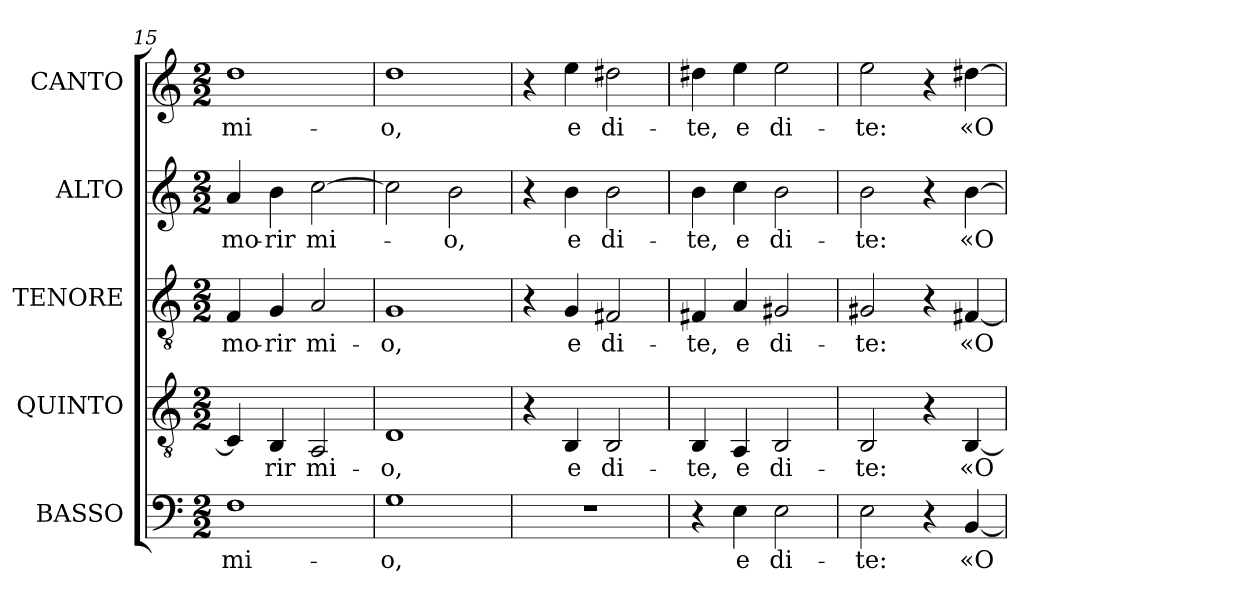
**kern	**text	**kern	**text	**kern	**text	**kern	**text	**kern	**text
*part5	*part5	*part4	*part4	*part3	*part3	*part2	*part2	*part1	*part1
*staff5	*staff5	*staff4	*staff4	*staff3	*staff3	*staff2	*staff2	*staff1	*staff1
*I"BASSO	*	*I"QUINTO	*	*I"TENORE	*	*I"ALTO	*	*I"CANTO	*
*I'B	*	*I'T	*	*I'T.	*	*	*	*	*
*clefF4	*	*clefGv2	*	*clefGv2	*	*clefG2	*	*clefG2	*
*k[]	*	*k[]	*	*k[]	*	*k[]	*	*k[]	*
*C:	*	*C:	*	*C:	*	*C:	*	*C:	*
*M2/2	*	*M2/2	*	*M2/2	*	*M2/2	*	*M2/2	*
=15	=15	=15	=15	=15	=15	=15	=15	=15	=15
!	!LO:LY:b:color=#000000	!	!	!	!	!	!	!	!
!	!	!	!	!	!LO:LY:b:color=#000000	!	!	!	!
!	!	!	!	!	!	!	!LO:LY:b:color=#000000	!	!
!	!	!	!	!	!	!	!	!	!LO:LY:b:color=#000000
1Fi	mi-	4Ci/]	.	4Fi/	mo-	4ai/	mo-	1ddi	mi-
!	!	!	!LO:LY:b:color=#000000	!	!	!	!	!	!
!	!	!	!	!	!LO:LY:b:color=#000000	!	!	!	!
!	!	!	!	!	!	!	!LO:LY:b:color=#000000	!	!
.	.	4BBi/	-rir	4Gi/	-rir	4bi\	-rir	.	.
!	!	!	!LO:LY:b:color=#000000	!	!	!	!	!	!
!	!	!	!	!	!LO:LY:b:color=#000000	!	!	!	!
!	!	!	!	!	!	!	!LO:LY:b:color=#000000	!	!
.	.	2AAi/	mi-	2Ai/	mi-	[>2cci\	mi-	.	.
=16	=16	=16	=16	=16	=16	=16	=16	=16	=16
!	!LO:LY:b:color=#000000	!	!	!	!	!	!	!	!
!	!	!	!LO:LY:b:color=#000000	!	!	!	!	!	!
!	!	!	!	!	!LO:LY:b:color=#000000	!	!	!	!
!	!	!	!	!	!	!	!	!	!LO:LY:b:color=#000000
1Gi	-o,	1Di	-o,	1Gi	-o,	2cci\]	.	1ddi	-o,
!	!	!	!	!	!	!	!LO:LY:b:color=#000000	!	!
.	.	.	.	.	.	2bi\	-o,	.	.
=17	=17	=17	=17	=17	=17	=17	=17	=17	=17
1r	.	4r	.	4r	.	4r	.	4r	.
!	!	!	!LO:LY:b:color=#000000	!	!	!	!	!	!
!	!	!	!	!	!LO:LY:b:color=#000000	!	!	!	!
!	!	!	!	!	!	!	!LO:LY:b:color=#000000	!	!
!	!	!	!	!	!	!	!	!	!LO:LY:b:color=#000000
.	.	4BBi/	e	4Gi/	e	4bi\	e	4eei\	e
!	!	!	!LO:LY:b:color=#000000	!	!	!	!	!	!
!	!	!	!	!	!LO:LY:b:color=#000000	!	!	!	!
!	!	!	!	!	!	!	!LO:LY:b:color=#000000	!	!
!	!	!	!	!	!	!	!	!	!LO:LY:b:color=#000000
.	.	2BBi/	di-	2F#Xi/	di-	2bi\	di-	2dd#Xi\	di-
=18	=18	=18	=18	=18	=18	=18	=18	=18	=18
!	!	!	!LO:LY:b:color=#000000	!	!	!	!	!	!
!	!	!	!	!	!LO:LY:b:color=#000000	!	!	!	!
!	!	!	!	!	!	!	!LO:LY:b:color=#000000	!	!
!	!	!	!	!	!	!	!	!	!LO:LY:b:color=#000000
4r	.	4BBi/	-te,	4F#Xi/	-te,	4bi\	-te,	4dd#Xi\	-te,
!	!LO:LY:b:color=#000000	!	!	!	!	!	!	!	!
!	!	!	!LO:LY:b:color=#000000	!	!	!	!	!	!
!	!	!	!	!	!LO:LY:b:color=#000000	!	!	!	!
!	!	!	!	!	!	!	!LO:LY:b:color=#000000	!	!
!	!	!	!	!	!	!	!	!	!LO:LY:b:color=#000000
4Ei\	e	4AAi/	e	4Ai/	e	4cci\	e	4eei\	e
!	!LO:LY:b:color=#000000	!	!	!	!	!	!	!	!
!	!	!	!LO:LY:b:color=#000000	!	!	!	!	!	!
!	!	!	!	!	!LO:LY:b:color=#000000	!	!	!	!
!	!	!	!	!	!	!	!LO:LY:b:color=#000000	!	!
!	!	!	!	!	!	!	!	!	!LO:LY:b:color=#000000
2Ei\	di-	2BBi/	di-	2G#Xi/	di-	2bi\	di-	2eei\	di-
!!LO:PB:g=z
=19	=19	=19	=19	=19	=19	=19	=19	=19	=19
!	!LO:LY:b:color=#000000	!	!	!	!	!	!	!	!
!	!	!	!LO:LY:b:color=#000000	!	!	!	!	!	!
!	!	!	!	!	!LO:LY:b:color=#000000	!	!	!	!
!	!	!	!	!	!	!	!LO:LY:b:color=#000000	!	!
!	!	!	!	!	!	!	!	!	!LO:LY:b:color=#000000
2Ei\	-te:	2BBi/	-te:	2G#Xi/	-te:	2bi\	-te:	2eei\	-te:
4r	.	4r	.	4r	.	4r	.	4r	.
!	!LO:LY:b:color=#000000	!	!	!	!	!	!	!	!
!	!	!	!LO:LY:b:color=#000000	!	!	!	!	!	!
!	!	!	!	!	!LO:LY:b:color=#000000	!	!	!	!
!	!	!	!	!	!	!	!LO:LY:b:color=#000000	!	!
!	!	!	!	!	!	!	!	!	!LO:LY:b:color=#000000
[<4BBi/	«O	[<4BBi/	«O	[<4F#Xi/	«O	[>4bi\	«O	[>4dd#Xi\	«O
=	=	=	=	=	=	=	=	=	=
*-	*-	*-	*-	*-	*-	*-	*-	*-	*-
